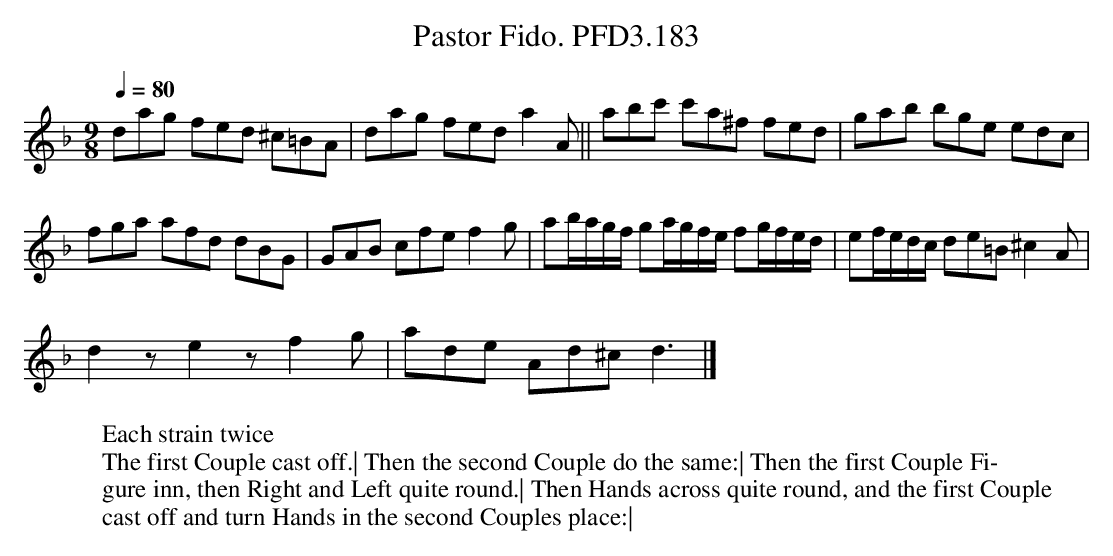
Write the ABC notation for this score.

X:1
T:Pastor Fido. PFD3.183
M:9/8
L:1/8
Q:1/4=80
K:Dm
dag fed ^c=BA|dag feda2A||abc' c'a^f fed|gab bge edc|
fga afd dBG|GAB cfef2g|ab/a/g/f/ ga/g/f/e/ fg/f/e/d/|ef/e/d/c/ de=B^c2A|
d2ze2zf2g|ade Ad^cd3|]
W:Each strain twice
W:The first Couple cast off.| Then the second Couple do the same:| Then the first Couple Fi-
W:gure inn, then Right and Left quite round.| Then Hands across quite round, and the first Couple
W:cast off and turn Hands in the second Couples place:|
